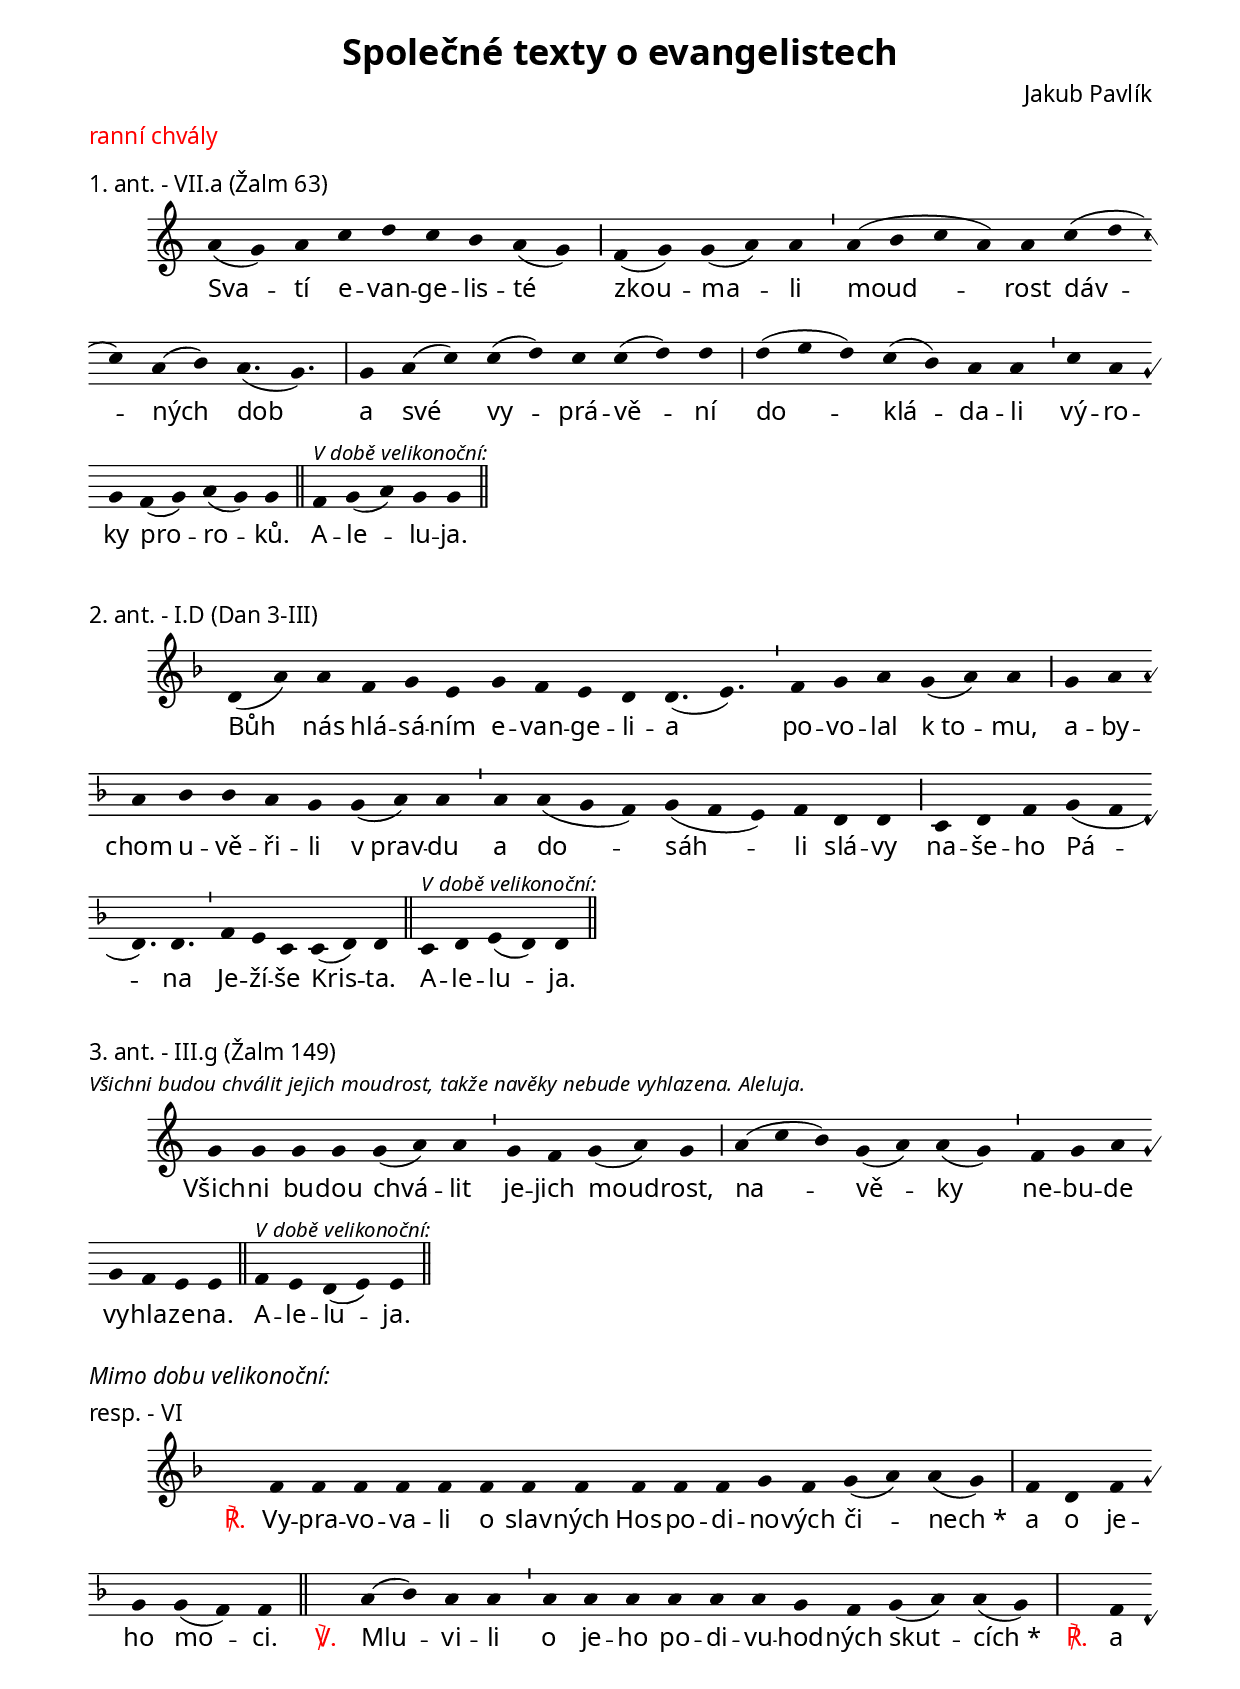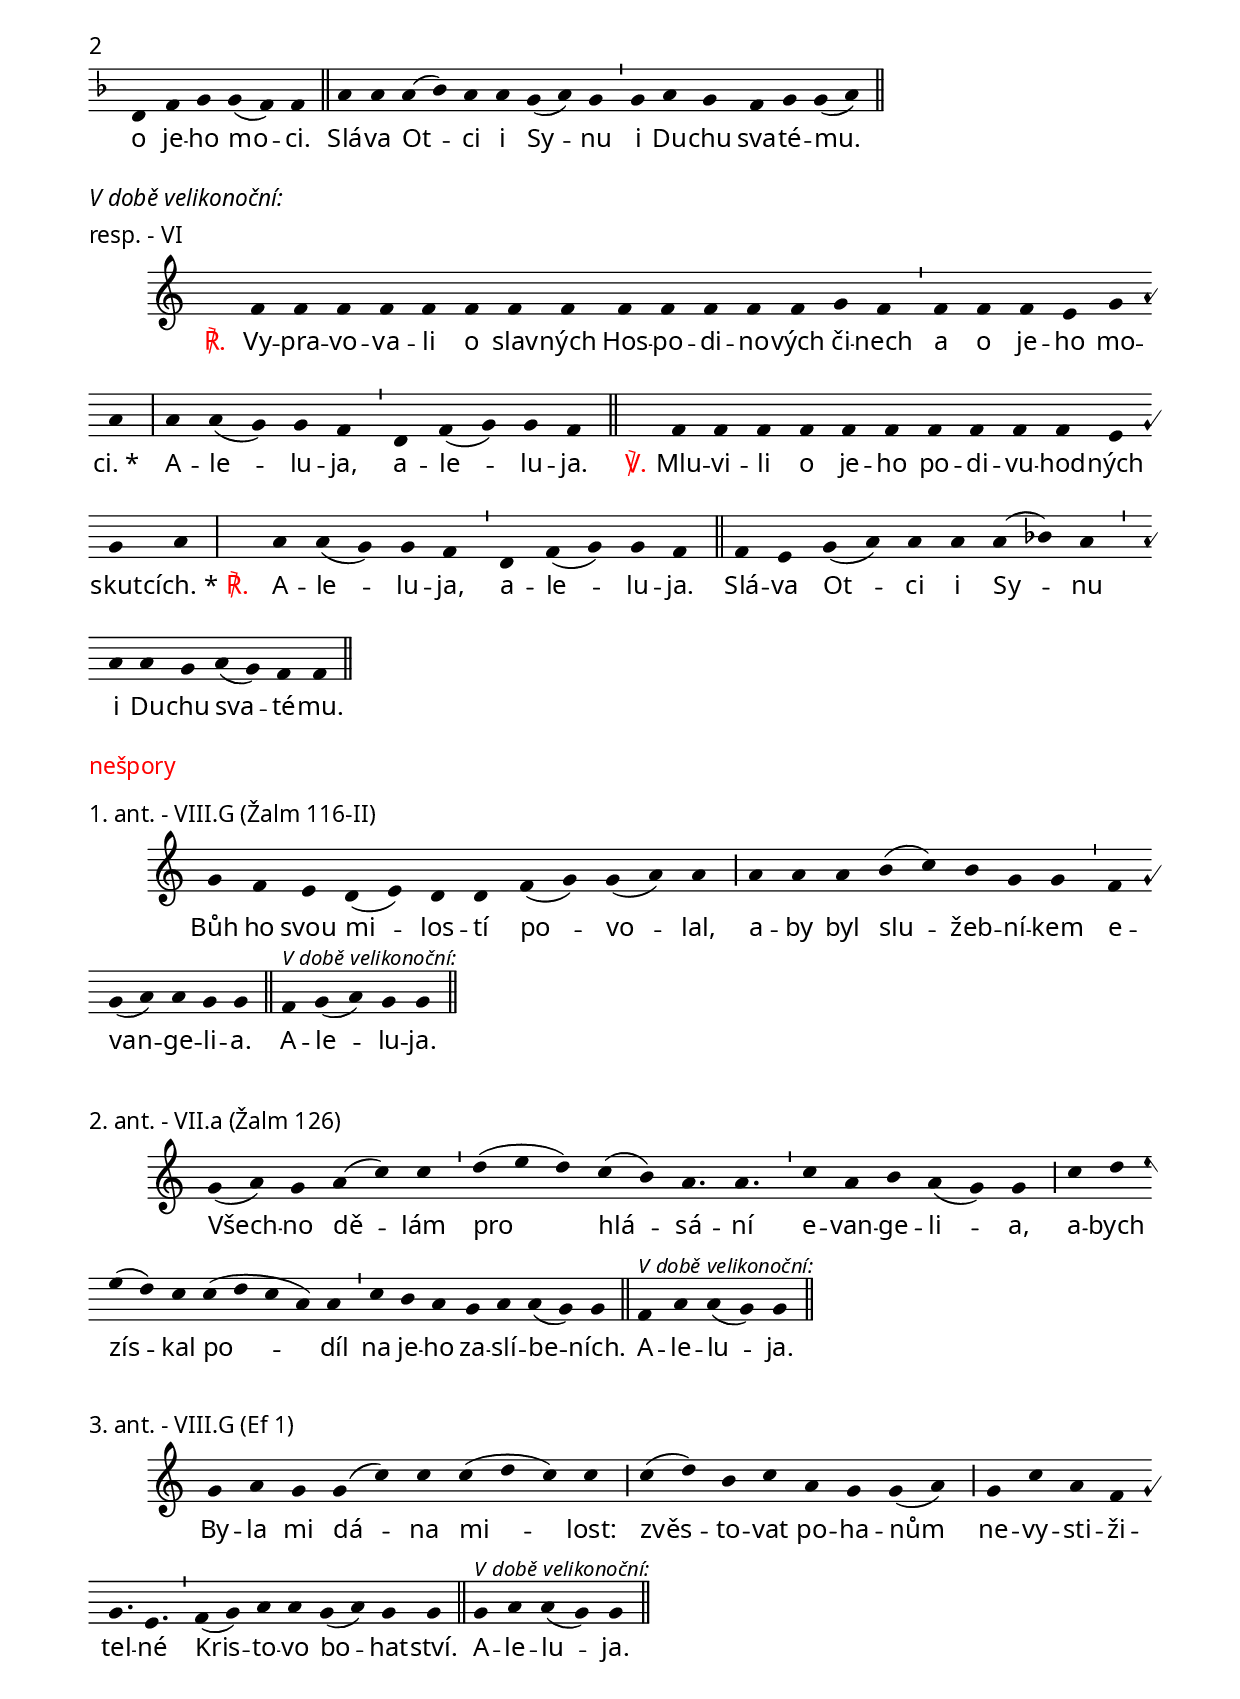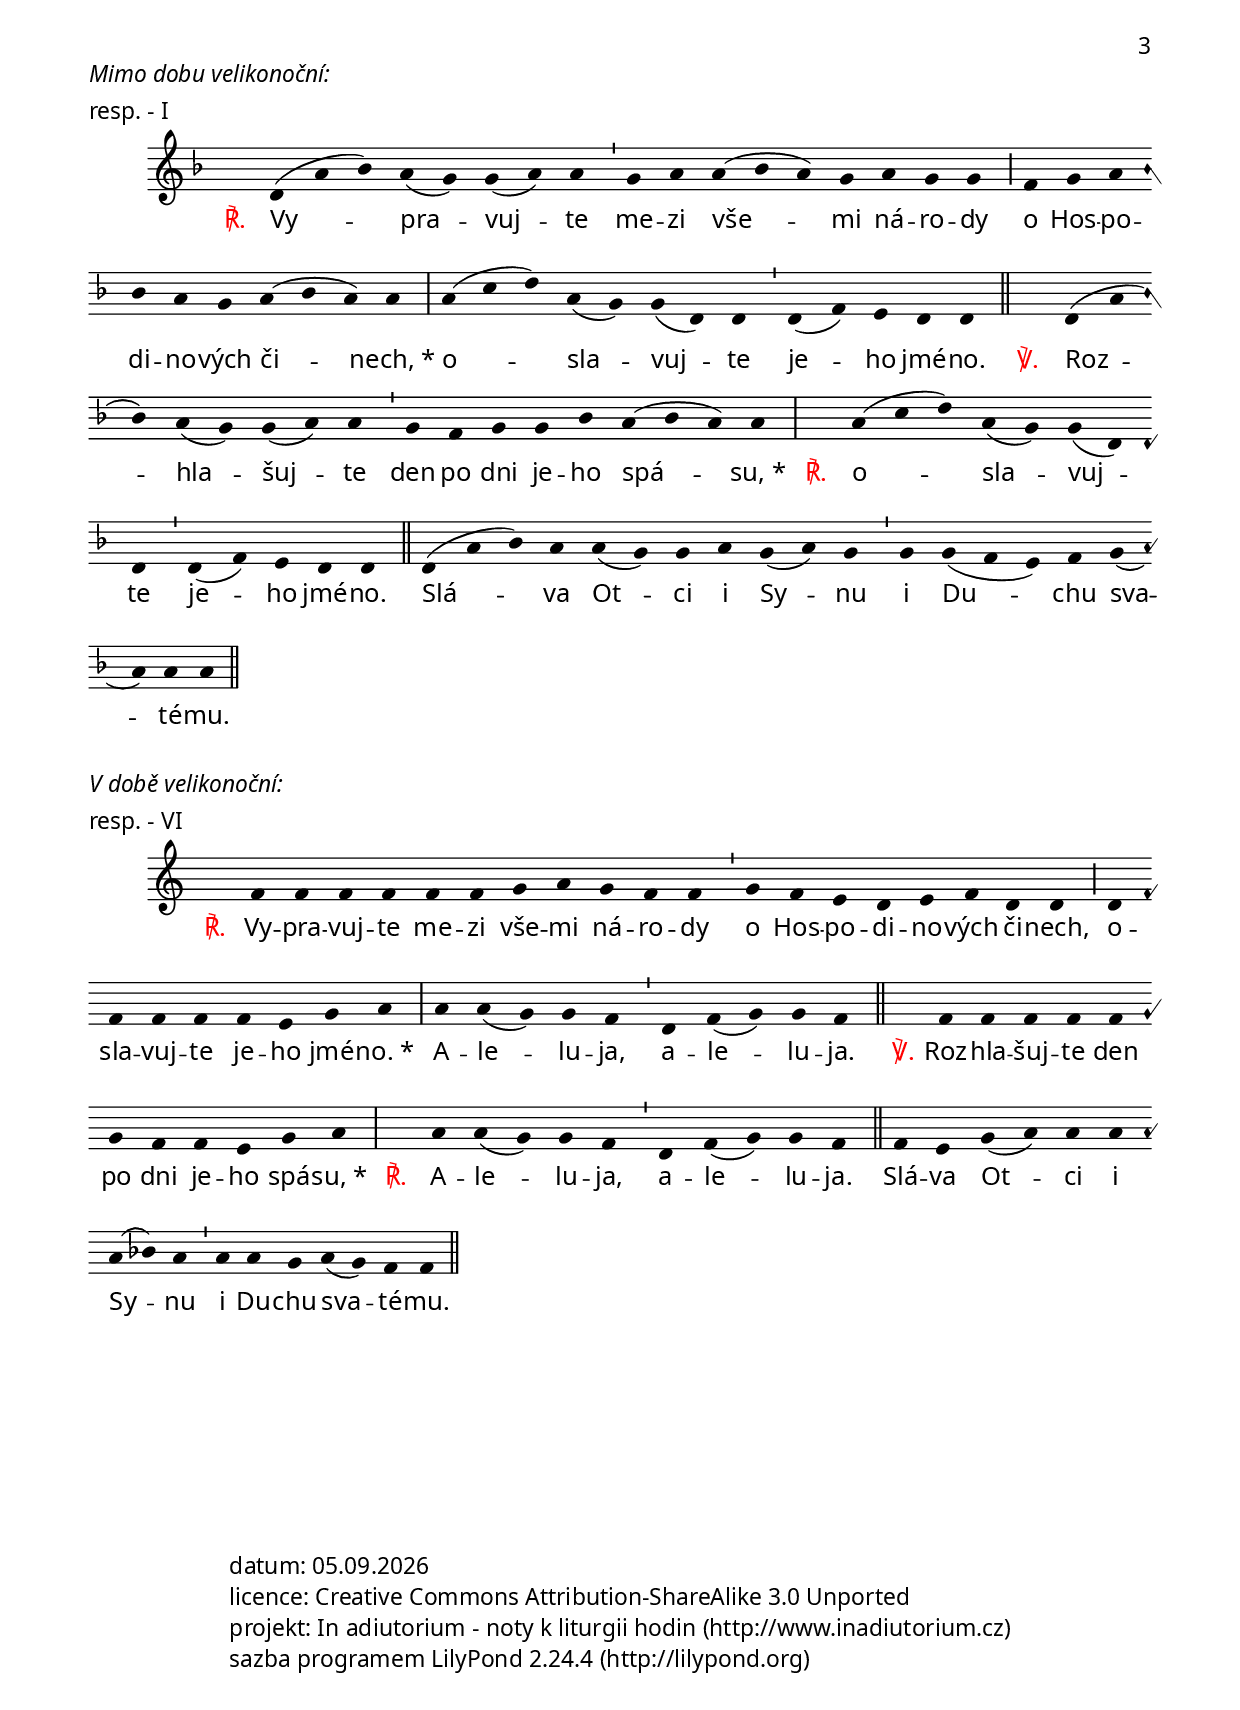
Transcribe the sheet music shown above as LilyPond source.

\version "2.15.37"

\header {
  title = "Společné texty o evangelistech"
  composer = "Jakub Pavlík"
}

\include "../spolecne.ly"
\include "../dilyresponsorii.ly"

\markup {\nadpisHodinka {"ranní chvály"}}

\score {
  \relative c'' {
    \choralniRezim
    a4( g) a c d c b a( g) \barMaior
    f4( g) g( a) a \barMin
    a( b c a) a c( d c) a( b) a4.( g) \barMax
    g4 a( c) c( d) c c( d) d \barMaior
    d( e d) c( b) a a \barMin
    c a g f( g) a( g) g \barFinalis

    f^\markup\rubrVelikAleluja g( a) g g \barFinalis
  }
  \addlyrics {
    Sva -- tí e -- van -- ge -- lis -- té
    zkou -- ma -- li
    moud -- rost dáv -- ných dob
    a své vy -- prá -- vě -- ní
    do -- klá -- da -- li
    vý -- ro -- ky pro -- ro -- ků.

    A -- le -- lu -- ja.
  }
  \header {
    quid = "1. ant."
    modus = "VII"
    differentia = "a"
    psalmus = "Žalm 63"
    id = "rch-a1"
    piece = \markup {\sestavTitulek}
  }
}

\score {
  \relative c' {
    \choralniRezim
    \key f \major
    d4( a') a f g e g f e d d4.( e) \barMin
    f4 g a g( a) a \barMaior
    g a a bes bes a g g( a) a \barMin
    a a( g f) g( f e) f d d \barMaior
    c d f g( f d4.) d \barMin f4 e c c( d) d \barFinalis

    c^\markup\rubrVelikAleluja d e( d) d \barFinalis
  }
  \addlyrics {
    Bůh nás hlá -- sá -- ním e -- van -- ge -- li -- a
    po -- vo -- lal k_to -- mu,
    a -- by -- chom u -- vě -- ři -- li v_prav -- du
    a do -- sáh -- li slá -- vy
    na -- še -- ho Pá -- na Je -- ží -- še Kris -- ta.

    A -- le -- lu -- ja.
  }
  \header {
    quid = "2. ant."
    modus = "I"
    differentia = "D"
    psalmus = "Dan 3-III"
    id = "rch-a2"
    piece = \markup {\sestavTitulek}
  }
}

\score {
  \relative c'' {
    \choralniRezim
    g4 g g g g( a) a \barMin g f g( a) g \barMaior
    a( c b) g( a) a( g) \barMin f g a g f e e \barFinalis
    f^\markup\rubrVelikAleluja e d( e) e \barFinalis
  }
  \addlyrics {
    Všich -- ni bu -- dou chvá -- lit je -- jich moud -- rost,
    % tak -- že
    na -- vě -- ky ne -- bu -- de vy -- hla -- ze -- na.

    A -- le -- lu -- ja.
  }
  \header {
    textus_approbatus = "Všichni budou chválit jejich moudrost,
    takže navěky nebude vyhlazena. Aleluja."
    quid = "3. ant."
    modus = "III"
    differentia = "g"
    psalmus = "Žalm 149"
    id = "rch-a3"
    piece = \markup {\sestavTitulek}
  }
}

\markup\italic{Mimo dobu velikonoční:}

\score {
  \relative c' {
    \choralniRezim
    \key f \major

    % R
    \neviditelna f
    f4 f f f f f f f f f f g f g( a) a( g) \barMax
    f d f g g( f) f \barFinalis
    % V
    \neviditelna a
    a( bes) a a \barMin
    a a a a a a g f g( a) a( g) \barMax
    % R
    \neviditelna a
    f d f g g( f) f \barFinalis
    % Slava
    \respVIdoxologie \barFinalis
  }
  \addlyrics {
    \Response Vy -- pra -- vo -- va -- li o slav -- ných
    Hos -- po -- di -- no -- vých či -- nech_*
    a o je -- ho mo -- ci.
    \Verse Mlu -- vi -- li
    o je -- ho po -- di -- vu -- hod -- ných skut -- cích_*
    \Response a o je -- ho mo -- ci.
    \textRespDoxologie
  }
  \header {
    quid = "resp."
    modus = "VI"
    id = "rch-r"
    piece = \markup {\sestavTitulekResp}
  }
}

\markup\italic{V době velikonoční:}

\score {
  \relative c' {
    \choralniRezim

    % R
    \neviditelna f
    f4 f f f f f f f f f f f f g f \barMin
    f f f e g a \barMax
    \respVIalelujaResponsum \barFinalis
    % V
    \neviditelna f
    f4 f f f f f f f f f e g a \barMax
    % R
    \neviditelna a
    \respVIalelujaResponsum \barFinalis
    % Slava
    \respVIalelujaDoxologie \barFinalis
  }
  \addlyrics {
    \Response Vy -- pra -- vo -- va -- li o slav -- ných
    Hos -- po -- di -- no -- vých či -- nech
    a o je -- ho mo -- ci._* \textRespAleluja
    \Verse Mlu -- vi -- li o je -- ho po -- di -- vu -- hod -- ných
    skut -- cích._*
    \Response \textRespAleluja
    \textRespDoxologie
  }
  \header {
    quid = "resp."
    modus = "VI"
    id = "rch-r-pasch"
    piece = \markup {\sestavTitulekResp}
  }
}

\markup {\nadpisHodinka {"nešpory"}}

\score {
  \relative c'' {
    \choralniRezim
    g f e d( e) d d f( g) g( a) a \barMaior
    a a a b( c) b g g \barMin f g( a) a g g \barFinalis

    f^\markup\rubrVelikAleluja g( a) g g \barFinalis
  }
  \addlyrics {
    Bůh ho svou mi -- los -- tí po -- vo -- lal,
    a -- by byl slu -- žeb -- ní -- kem e -- van -- ge -- li -- a.

    A -- le -- lu -- ja.
  }
  \header {
    quid = "1. ant."
    modus = "VIII"
    differentia = "G"
    psalmus = "Žalm 116-II"
    fial = "commune/commune_pastyr.ly#2ne-a1"
    id = "ne-a1"
    piece = \markup {\sestavTitulek}
  }
}

\score {
  \relative c'' {
    \choralniRezim
    g4( a) g a( c) c \barMin d( e d) c( b) a4. a \barMin c4 a b a( g) g \barMaior
    c d e( d) c c( d c a) a \barMin c b a g a a( g) g \barFinalis

    f^\markup\rubrVelikAleluja a a( g) g \barFinalis
  }
  \addlyrics {
    Všech -- no dě -- lám pro hlá -- sá -- ní e -- van -- ge -- li -- a,
    a -- bych zís -- kal po -- díl na je -- ho za -- slí -- be -- ních.

    A -- le -- lu -- ja.
  }
  \header {
    quid = "2. ant."
    modus = "VII"
    differentia = "a"
    psalmus = "Žalm 126"
    id = "ne-a2"
    piece = \markup {\sestavTitulek}
  }
}

\score {
  \relative c'' {
    \choralniRezim
    g4 a g g( c) c c( d c) c \barMaior
    c4( d) b c a g g( a) \barMaior
    g c a f g4. e \barMin f4( g) a a g( a) g g \barFinalis

    g^\markup\rubrVelikAleluja a a( g) g \barFinalis
  }
  \addlyrics {
    By -- la mi dá -- na mi -- lost:
    zvěs -- to -- vat po -- ha -- nům
    ne -- vy -- sti -- ži -- tel -- né Kris -- to -- vo bo -- hat -- ství.

    A -- le -- lu -- ja.
  }
  \header {
    quid = "3. ant."
    modus = "VIII"
    differentia = "G"
    psalmus = "Ef 1"
    id = "ne-a3"
    piece = \markup {\sestavTitulek}
  }
}

\markup\italic{Mimo dobu velikonoční:}

\score {
  \relative c' {
    \choralniRezim
    \key f \major
    % R
    \neviditelna d
    d4( a' bes) a( g) g( a) a \barMin
    g a a( bes a) g a g g \barMaior
    f g a bes a g a( bes a) a \barMax
    a( c d) a( g) g( d) d \barMin d( f) e d d \barFinalis
    % V
    \neviditelna a
    d( a' bes) a( g) g( a) a \barMin g f g g bes a( bes a) a \barMax
    % R
    \neviditelna a
    a( c d) a( g) g( d) d \barMin d( f) e d d \barFinalis
    % Slava
    d4( a' bes) a a( g) g a g( a) g \barMin g g( f e) f g( a) a a \barFinalis
  }
  \addlyrics {
    \Response Vy -- pra -- vuj -- te
    me -- zi vše -- mi ná -- ro -- dy
    o Hos -- po -- di -- no -- vých či -- nech,_*
    o -- sla -- vuj -- te je -- ho jmé -- no.
    \Verse Roz -- hla -- šuj -- te den po dni je -- ho spá -- su,_*
    \Response o -- sla -- vuj -- te je -- ho jmé -- no.
    \textRespDoxologie
  }
  \header {
    quid = "resp."
    modus = "I"
    fial = "commune/commune_apostol.ly#2ne-resp"
    id = "ne-r"
    piece = \markup {\sestavTitulekResp}
  }
}

\markup\italic{V době velikonoční:}

\score {
  \relative c' {
    \choralniRezim

    % R
    \neviditelna f
    f f f f f f g a g f f \barMin
    g f e d e f d d \barMaior
    d f f f f e g a \barMax
    \respVIalelujaResponsum \barFinalis
    % V
    \neviditelna f
    f f f f f g f f e g a \barMax
    % R
    \neviditelna a
    \respVIalelujaResponsum \barFinalis
    % Slava
    \respVIalelujaDoxologie \barFinalis
  }
  \addlyrics {
    \Response Vy -- pra -- vuj -- te me -- zi vše -- mi ná -- ro -- dy
    o Hos -- po -- di -- no -- vých či -- nech,
    o -- sla -- vuj -- te je -- ho jmé -- no._* \textRespAleluja
    \Verse Roz -- hla -- šuj -- te den po dni je -- ho spá -- su,_*
    \Response \textRespAleluja
    \textRespDoxologie
  }
  \header {
    quid = "resp."
    modus = "VI"
    fial = "commune/commune_apostol.ly#2ne-resp-velik"
    id = "ne-r-pasch"
    piece = \markup {\sestavTitulekResp}
  }
}